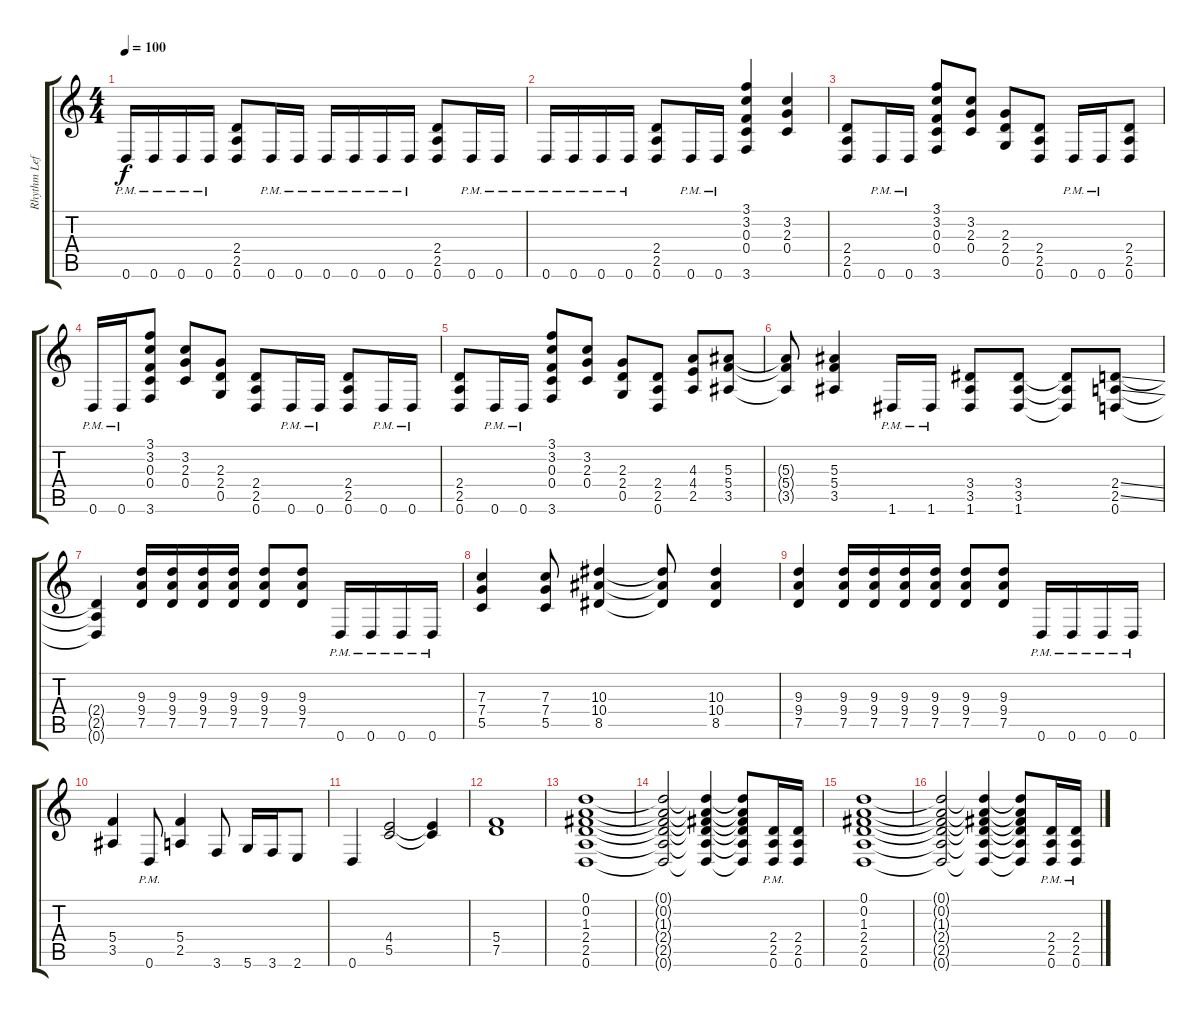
\track ("Rhythm Left" "Rhythm Lef") {instrument distortionguitar}
\staff {score tabs}
\tuning (D4 A3 F3 C3 G2 D2) {hide}
\ts (4 4)
\tempo 100
\clef g2
\ks c
0.6{pm}.16{dy f} 0.6{pm}.16 0.6{pm}.16 0.6{pm}.16 (2.4 2.5 0.6).8 0.6{pm}.16 0.6{pm}.16 0.6{pm}.16 0.6{pm}.16 0.6{pm}.16 0.6{pm}.16 (2.4 2.5 0.6).8 0.6{pm}.16 0.6{pm}.16 |
0.6{pm}.16 0.6{pm}.16 0.6{pm}.16 0.6{pm}.16 (2.4 2.5 0.6).8 0.6{pm}.16 0.6{pm}.16 (3.1 3.2 0.3 0.4 3.6).4 (3.2 2.3 0.4).4 |
(2.4 2.5 0.6).8 0.6{pm}.16 0.6{pm}.16 (3.1 3.2 0.3 0.4 3.6).8 (3.2 2.3 0.4).8 (2.3 2.4 0.5).8 (2.4 2.5 0.6).8 0.6{pm}.16 0.6{pm}.16 (2.4 2.5 0.6).8 |
0.6{pm}.16 0.6{pm}.16 (3.1 3.2 0.3 0.4 3.6).8 (3.2 2.3 0.4).8 (2.3 2.4 0.5).8 (2.4 2.5 0.6).8 0.6{pm}.16 0.6{pm}.16 (2.4 2.5 0.6).8 0.6{pm}.16 0.6{pm}.16 |
(2.4 2.5 0.6).8 0.6{pm}.16 0.6{pm}.16 (3.1 3.2 0.3 0.4 3.6).8 (3.2 2.3 0.4).8 (2.3 2.4 0.5).8 (2.4 2.5 0.6).8 (4.3 4.4 2.5).8 (5.3 5.4 3.5).8 |
(5.3{t} 5.4{t} 3.5{t}).8 (5.3 5.4 3.5).4 1.6{pm}.16 1.6{pm}.16 (3.4 3.5 1.6).8 (3.4 3.5 1.6).8 (3.4{t} 3.5{t} 1.6{t}).8 (2.4{ss} 2.5{ss} 0.6).8 |
(2.4{t} 2.5{t} 0.6{t}).4 (9.3 9.4 7.5).16 (9.3 9.4 7.5).16 (9.3 9.4 7.5).16 (9.3 9.4 7.5).16 (9.3 9.4 7.5).8 (9.3 9.4 7.5).8 0.6{pm}.16 0.6{pm}.16 0.6{pm}.16 0.6{pm}.16 |
(7.3 7.4 5.5).4 (7.3 7.4 5.5).8 (10.3 10.4 8.5).4 (10.3{t} 10.4{t} 8.5{t}).8 (10.3 10.4 8.5).4 |
(9.3 9.4 7.5).4 (9.3 9.4 7.5).16 (9.3 9.4 7.5).16 (9.3 9.4 7.5).16 (9.3 9.4 7.5).16 (9.3 9.4 7.5).8 (9.3 9.4 7.5).8 0.6{pm}.16 0.6{pm}.16 0.6{pm}.16 0.6{pm}.16 |
(5.4 3.5).4 0.6{pm}.8 (5.4 2.5).4 3.6.8 5.6.16 3.6.16 2.6.8 |
0.6.4 (4.4 5.5).2 (4.4{t} 5.5{t}).4 |
(5.4 7.5).1 |
(0.1 0.2 1.3 2.4 2.5 0.6).1 |
(0.1{t} 0.2{t} 1.3{t} 2.4{t} 2.5{t} 0.6{t}).2 (0.1{t} 0.2{t} 1.3{t} 2.4{t} 2.5{t} 0.6{t}).4 (0.1{t} 0.2{t} 1.3{t} 2.4{t} 2.5{t} 0.6{t}).8 (2.4{pm} 2.5 0.6).16 (2.4 2.5 0.6).16 |
(0.1 0.2 1.3 2.4 2.5 0.6).1 |
(0.1{t} 0.2{t} 1.3{t} 2.4{t} 2.5{t} 0.6{t}).2 (0.1{t} 0.2{t} 1.3{t} 2.4{t} 2.5{t} 0.6{t}).4 (0.1{t} 0.2{t} 1.3{t} 2.4{t} 2.5{t} 0.6{t}).8 (2.4 2.5 0.6{pm}).16 (2.4 2.5 0.6{pm}).16
